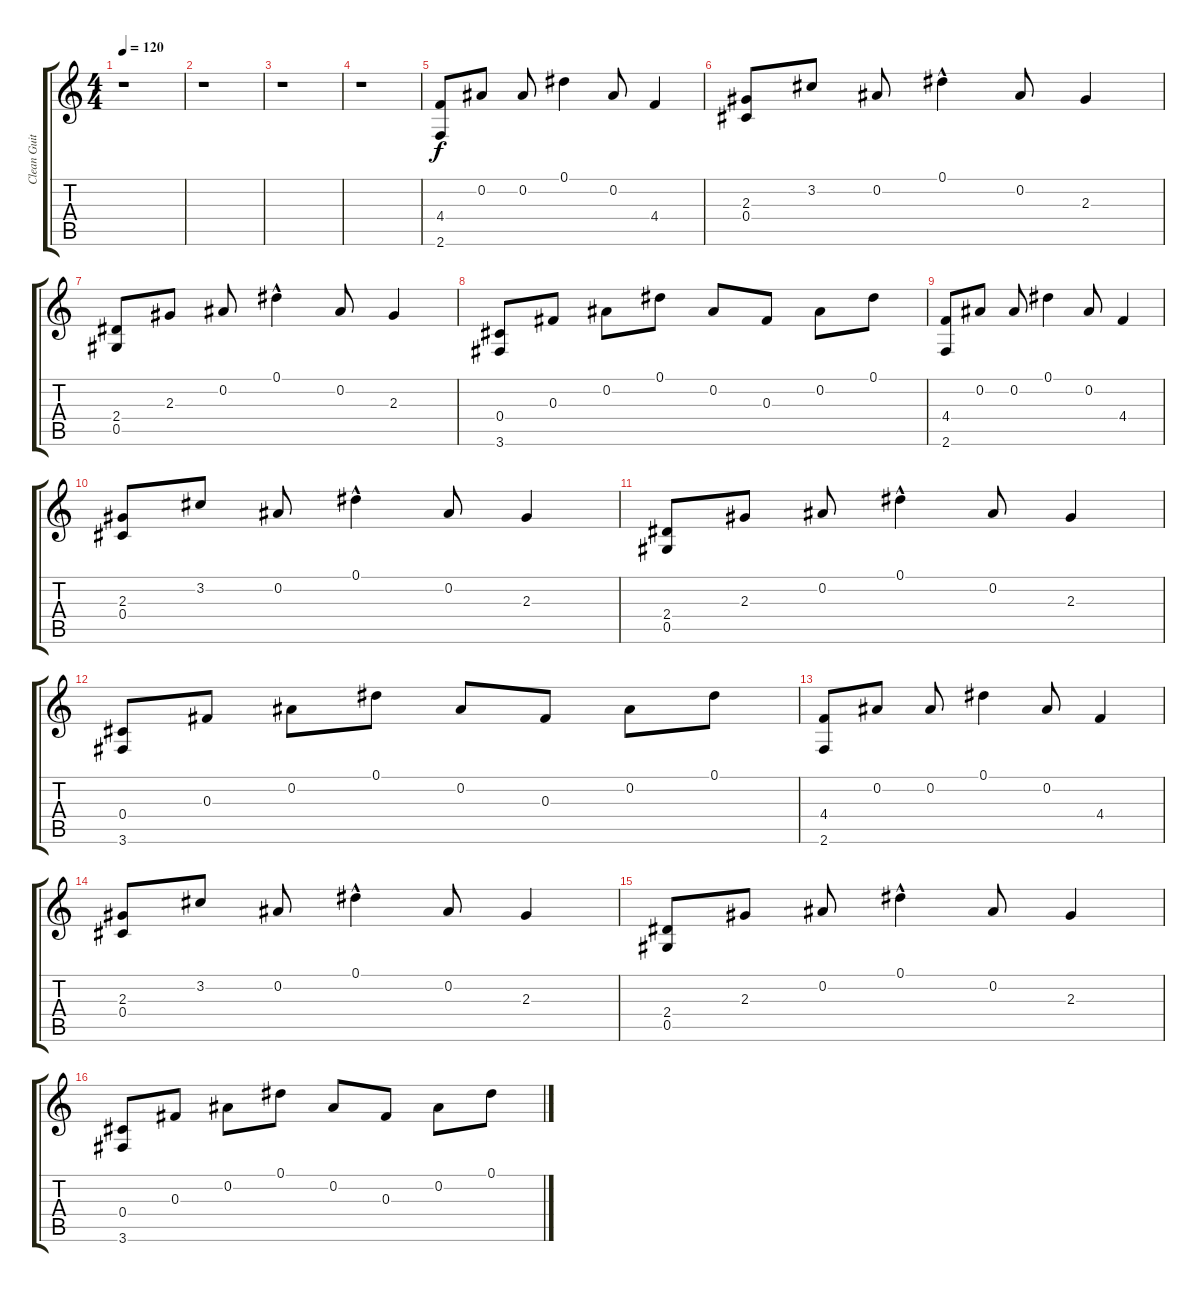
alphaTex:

\track ("Clean Guitar" "Clean Guit") {instrument electricguitarclean}
\staff {score tabs}
\tuning (Eb4 Bb3 Gb3 Db3 Ab2 Eb2) {hide}
\ts (4 4)
\tempo 120
\clef g2
\ks c
r.1{dy f} |
r.1 |
r.1 |
r.1 |
(4.4 2.6).8 0.2.8 0.2.8 0.1.4 0.2.8 4.4.4 |
(2.3 0.4).8 3.2.8 0.2.8 0.1{hac}.4 0.2.8 2.3.4 |
(2.4 0.5).8 2.3.8 0.2.8 0.1{hac}.4 0.2.8 2.3.4 |
(0.4 3.6).8 0.3.8 0.2.8 0.1.8 0.2.8 0.3.8 0.2.8 0.1.8 |
(4.4 2.6).8 0.2.8 0.2.8 0.1.4 0.2.8 4.4.4 |
(2.3 0.4).8 3.2.8 0.2.8 0.1{hac}.4 0.2.8 2.3.4 |
(2.4 0.5).8 2.3.8 0.2.8 0.1{hac}.4 0.2.8 2.3.4 |
(0.4 3.6).8 0.3.8 0.2.8 0.1.8 0.2.8 0.3.8 0.2.8 0.1.8 |
(4.4 2.6).8 0.2.8 0.2.8 0.1.4 0.2.8 4.4.4 |
(2.3 0.4).8 3.2.8 0.2.8 0.1{hac}.4 0.2.8 2.3.4 |
(2.4 0.5).8 2.3.8 0.2.8 0.1{hac}.4 0.2.8 2.3.4 |
(0.4 3.6).8 0.3.8 0.2.8 0.1.8 0.2.8 0.3.8 0.2.8 0.1.8
